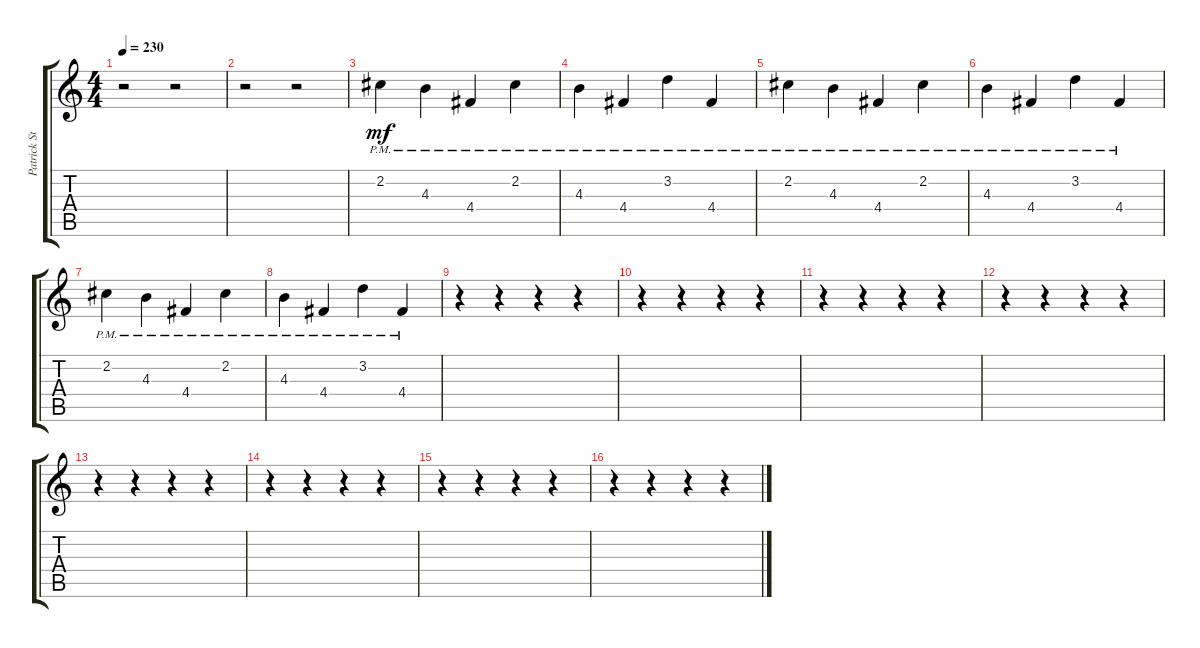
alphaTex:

\track ("Patrick Stumph" "Patrick St") {instrument distortionguitar}
\staff {score tabs}
\tuning (E4 B3 G3 D3 A2 D2) {hide}
\ts (4 4)
\tempo 230
\clef g2
\ks c
r.2{dy mf} r.2 |
r.2 r.2 |
2.2{pm}.4 4.3{pm}.4 4.4{pm}.4 2.2{pm}.4 |
4.3{pm}.4 4.4{pm}.4 3.2{pm}.4 4.4{pm}.4 |
2.2{pm}.4 4.3{pm}.4 4.4{pm}.4 2.2{pm}.4 |
4.3{pm}.4 4.4{pm}.4 3.2{pm}.4 4.4{pm}.4 |
2.2{pm}.4 4.3{pm}.4 4.4{pm}.4 2.2{pm}.4 |
4.3{pm}.4 4.4{pm}.4 3.2{pm}.4 4.4{pm}.4 |
r.4 r.4 r.4 r.4 |
r.4 r.4 r.4 r.4 |
r.4 r.4 r.4 r.4 |
r.4 r.4 r.4 r.4 |
r.4 r.4 r.4 r.4 |
r.4 r.4 r.4 r.4 |
r.4 r.4 r.4 r.4 |
r.4 r.4 r.4 r.4
